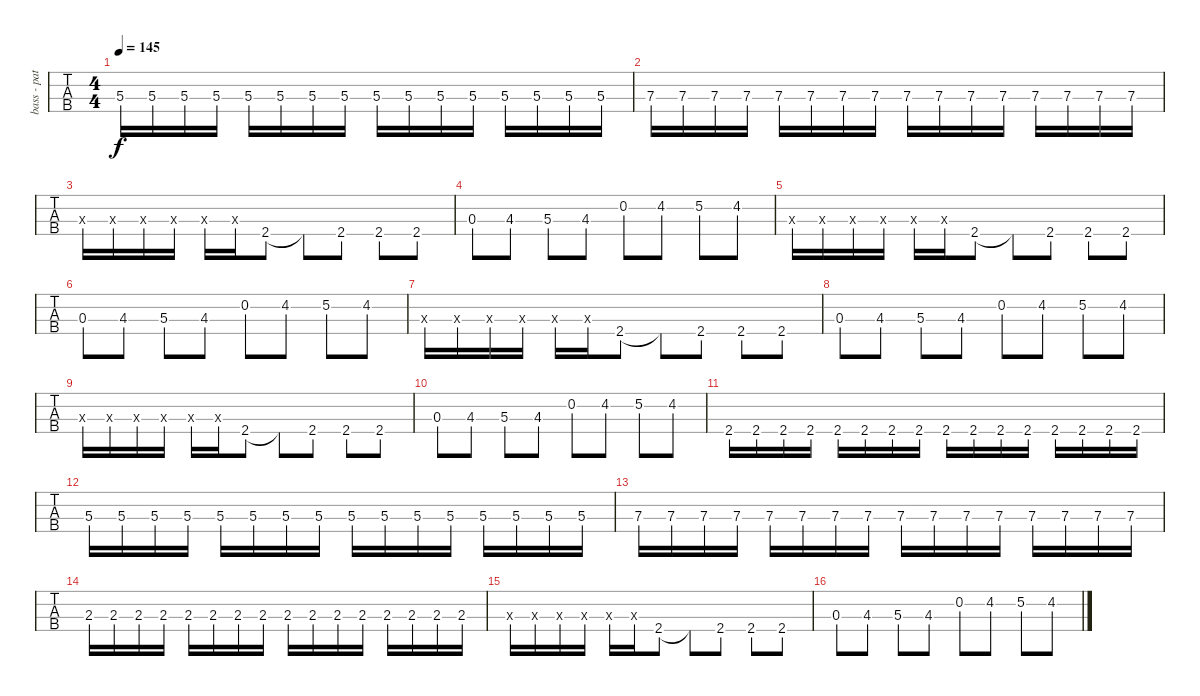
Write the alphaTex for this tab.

\track ("bass - patricia " "bass - pat") {instrument electricbassfinger}
\staff {tabs}
\tuning (G2 D2 A1 E1) {hide}
\ts (4 4)
\tempo 145
\clef f4
\ks c
5.3.16{dy f} 5.3.16 5.3.16 5.3.16 5.3.16 5.3.16 5.3.16 5.3.16 5.3.16 5.3.16 5.3.16 5.3.16 5.3.16 5.3.16 5.3.16 5.3.16 |
7.3.16 7.3.16 7.3.16 7.3.16 7.3.16 7.3.16 7.3.16 7.3.16 7.3.16 7.3.16 7.3.16 7.3.16 7.3.16 7.3.16 7.3.16 7.3.16 |
0.3{x}.16 0.3{x}.16 0.3{x}.16 0.3{x}.16 0.3{x}.16 0.3{x}.16 2.4.8 2.4{t}.8 2.4.8 2.4.8 2.4.8 |
0.3.8 4.3.8 5.3.8 4.3.8 0.2.8 4.2.8 5.2.8 4.2.8 |
0.3{x}.16 0.3{x}.16 0.3{x}.16 0.3{x}.16 0.3{x}.16 0.3{x}.16 2.4.8 2.4{t}.8 2.4.8 2.4.8 2.4.8 |
0.3.8 4.3.8 5.3.8 4.3.8 0.2.8 4.2.8 5.2.8 4.2.8 |
0.3{x}.16 0.3{x}.16 0.3{x}.16 0.3{x}.16 0.3{x}.16 0.3{x}.16 2.4.8 2.4{t}.8 2.4.8 2.4.8 2.4.8 |
0.3.8 4.3.8 5.3.8 4.3.8 0.2.8 4.2.8 5.2.8 4.2.8 |
0.3{x}.16 0.3{x}.16 0.3{x}.16 0.3{x}.16 0.3{x}.16 0.3{x}.16 2.4.8 2.4{t}.8 2.4.8 2.4.8 2.4.8 |
0.3.8 4.3.8 5.3.8 4.3.8 0.2.8 4.2.8 5.2.8 4.2.8 |
2.4.16 2.4.16 2.4.16 2.4.16 2.4.16 2.4.16 2.4.16 2.4.16 2.4.16 2.4.16 2.4.16 2.4.16 2.4.16 2.4.16 2.4.16 2.4.16 |
5.3.16 5.3.16 5.3.16 5.3.16 5.3.16 5.3.16 5.3.16 5.3.16 5.3.16 5.3.16 5.3.16 5.3.16 5.3.16 5.3.16 5.3.16 5.3.16 |
7.3.16 7.3.16 7.3.16 7.3.16 7.3.16 7.3.16 7.3.16 7.3.16 7.3.16 7.3.16 7.3.16 7.3.16 7.3.16 7.3.16 7.3.16 7.3.16 |
2.3.16 2.3.16 2.3.16 2.3.16 2.3.16 2.3.16 2.3.16 2.3.16 2.3.16 2.3.16 2.3.16 2.3.16 2.3.16 2.3.16 2.3.16 2.3.16 |
0.3{x}.16 0.3{x}.16 0.3{x}.16 0.3{x}.16 0.3{x}.16 0.3{x}.16 2.4.8 2.4{t}.8 2.4.8 2.4.8 2.4.8 |
0.3.8 4.3.8 5.3.8 4.3.8 0.2.8 4.2.8 5.2.8 4.2.8
